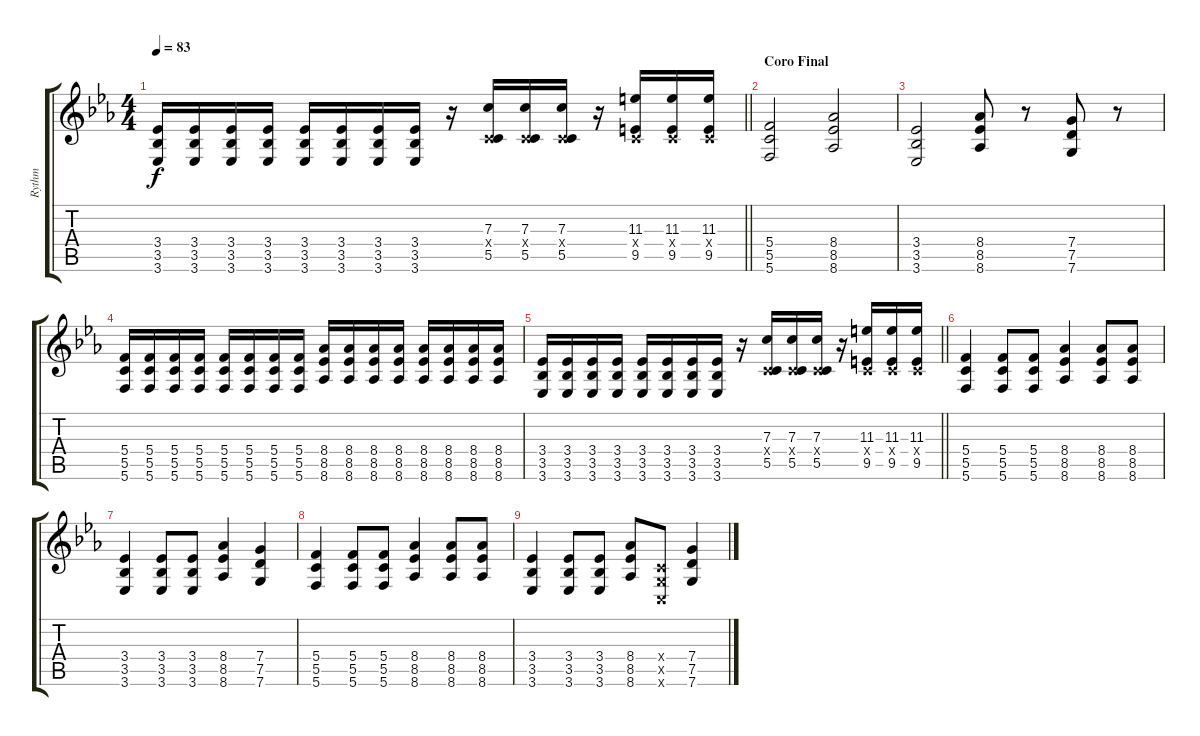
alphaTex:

\track ("Rythm" "Rythm") {instrument distortionguitar}
\staff {score tabs}
\tuning (D4 A3 F3 C3 G2 C2) {hide}
\ts (4 4)
\tempo 83
\clef g2
\barLineRight lightlight
\ks eb
(3.4 3.5 3.6).16{dy f} (3.4 3.5 3.6).16 (3.4 3.5 3.6).16 (3.4 3.5 3.6).16 (3.4 3.5 3.6).16 (3.4 3.5 3.6).16 (3.4 3.5 3.6).16 (3.4 3.5 3.6).16 r.16 (7.3 0.4{x} 5.5).16 (7.3 0.4{x} 5.5).16 (7.3 0.4{x} 5.5).16 r.16 (11.3 0.4{x} 9.5).16 (11.3 0.4{x} 9.5).16 (11.3 0.4{x} 9.5).16 |
\section ("" "Coro Final")
(5.4 5.5 5.6).2 (8.4 8.5 8.6).2 |
(3.4 3.5 3.6).2 (8.4 8.5 8.6).8 r.8 (7.4 7.5 7.6).8 r.8 |
(5.4 5.5 5.6).16 (5.4 5.5 5.6).16 (5.4 5.5 5.6).16 (5.4 5.5 5.6).16 (5.4 5.5 5.6).16 (5.4 5.5 5.6).16 (5.4 5.5 5.6).16 (5.4 5.5 5.6).16 (8.4 8.5 8.6).16 (8.4 8.5 8.6).16 (8.4 8.5 8.6).16 (8.4 8.5 8.6).16 (8.4 8.5 8.6).16 (8.4 8.5 8.6).16 (8.4 8.5 8.6).16 (8.4 8.5 8.6).16 |
\barLineRight lightlight
(3.4 3.5 3.6).16 (3.4 3.5 3.6).16 (3.4 3.5 3.6).16 (3.4 3.5 3.6).16 (3.4 3.5 3.6).16 (3.4 3.5 3.6).16 (3.4 3.5 3.6).16 (3.4 3.5 3.6).16 r.16 (7.3 0.4{x} 5.5).16 (7.3 0.4{x} 5.5).16 (7.3 0.4{x} 5.5).16 r.16 (11.3 0.4{x} 9.5).16 (11.3 0.4{x} 9.5).16 (11.3 0.4{x} 9.5).16 |
(5.4 5.5 5.6).4 (5.4 5.5 5.6).8 (5.4 5.5 5.6).8 (8.4 8.5 8.6).4 (8.4 8.5 8.6).8 (8.4 8.5 8.6).8 |
(3.4 3.5 3.6).4 (3.4 3.5 3.6).8 (3.4 3.5 3.6).8 (8.4 8.5 8.6).4 (7.4 7.5 7.6).4 |
(5.4 5.5 5.6).4 (5.4 5.5 5.6).8 (5.4 5.5 5.6).8 (8.4 8.5 8.6).4 (8.4 8.5 8.6).8 (8.4 8.5 8.6).8 |
(3.4 3.5 3.6).4 (3.4 3.5 3.6).8 (3.4 3.5 3.6).8 (8.4 8.5 8.6).8 (0.4{x} 0.5{x} 0.6{x}).8 (7.4 7.5 7.6).4
